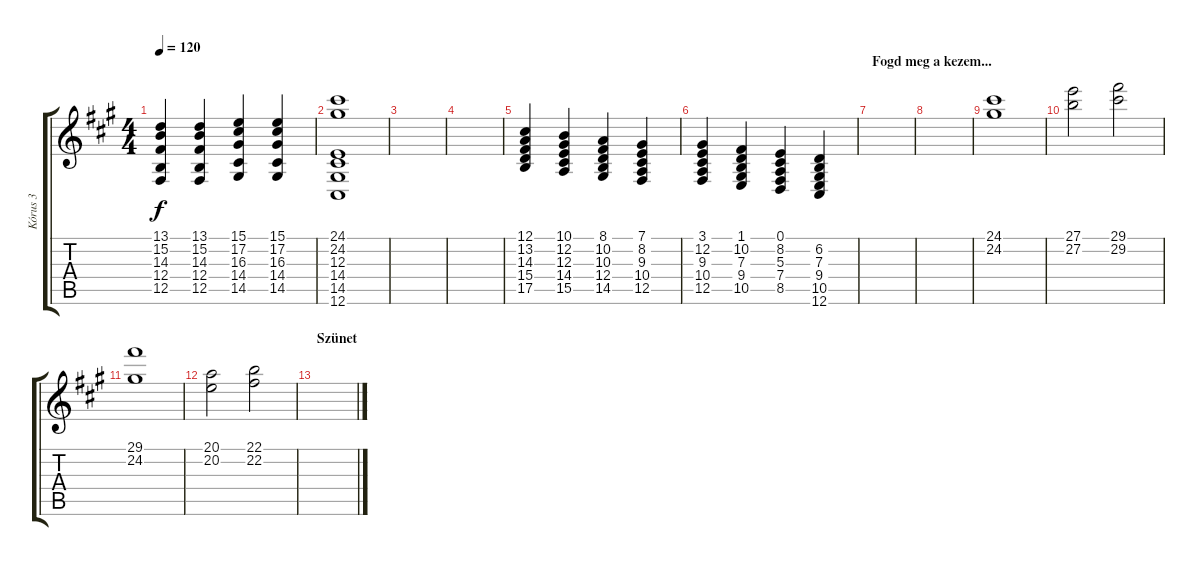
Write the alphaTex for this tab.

\track ("Kórus 3" "Kórus 3") {instrument choiraahs}
\staff {score tabs}
\tuning (Db4 Ab3 E3 B2 Gb2 Db2) {hide}
\ts (4 4)
\tempo 120
\clef g2
\ks a
(13.1 15.2 14.3 12.4 12.5).4{dy f} (13.1 15.2 14.3 12.4 12.5).4 (15.1 17.2 16.3 14.4 14.5).4 (15.1 17.2 16.3 14.4 14.5).4 |
(24.1 24.2 12.3 14.4 14.5 12.6).1 |
|
|
(12.1 13.2 14.3 15.4 17.5).4 (10.1 12.2 12.3 14.4 15.5).4 (8.1 10.2 10.3 12.4 14.5).4 (7.1 8.2 9.3 10.4 12.5).4 |
(3.1 12.2 9.3 10.4 12.5).4 (1.1 10.2 7.3 9.4 10.5).4 (0.1 8.2 5.3 7.4 8.5).4 (6.2 7.3 9.4 10.5 12.6).4 |
\section ("" "Fogd meg a kezem...")
|
|
(24.1 24.2).1 |
(27.1 27.2).2 (29.1 29.2).2 |
(29.1 24.2).1 |
(20.1 20.2).2 (22.1 22.2).2 |
\section ("" "Szünet")
